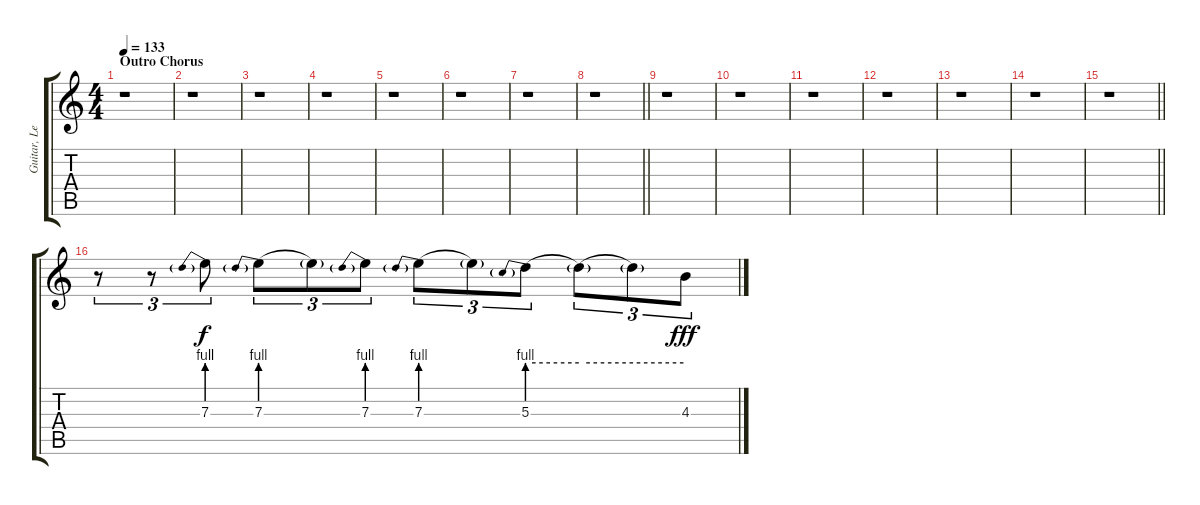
\track ("Guitar, Lead" "Guitar, Le") {instrument overdrivenguitar}
\staff {score tabs}
\tuning (E4 B3 G3 D3 A2 E2) {hide}
\ts (4 4)
\section ("" "Outro Chorus")
\tempo 133
\clef g2
\ks c
r.1{dy f} |
r.1 |
r.1 |
r.1 |
r.1 |
r.1 |
r.1 |
\barLineRight lightlight
r.1 |
r.1 |
r.1 |
r.1 |
r.1 |
r.1 |
r.1 |
\barLineRight lightlight
r.1 |
r.8{tu (3 2)} r.8{tu (3 2)} 7.3{be (prebend 0 4 60 4)}.8{tu (3 2)} 7.3{be (prebend 0 4 60 4)}.8{tu (3 2)} 7.3{t}.8{tu (3 2)} 7.3{be (prebend 0 4 60 4)}.8{tu (3 2)} 7.3{be (prebend 0 4 60 4)}.8{tu (3 2)} 7.3{t}.8{tu (3 2)} 5.3{be (prebend 0 4 60 4)}.8{tu (3 2)} 5.3{be (hold 0 4 60 4) t}.8{tu (3 2)} 5.3{t}.8{tu (3 2)} 4.3.8{tu (3 2) dy fff}
